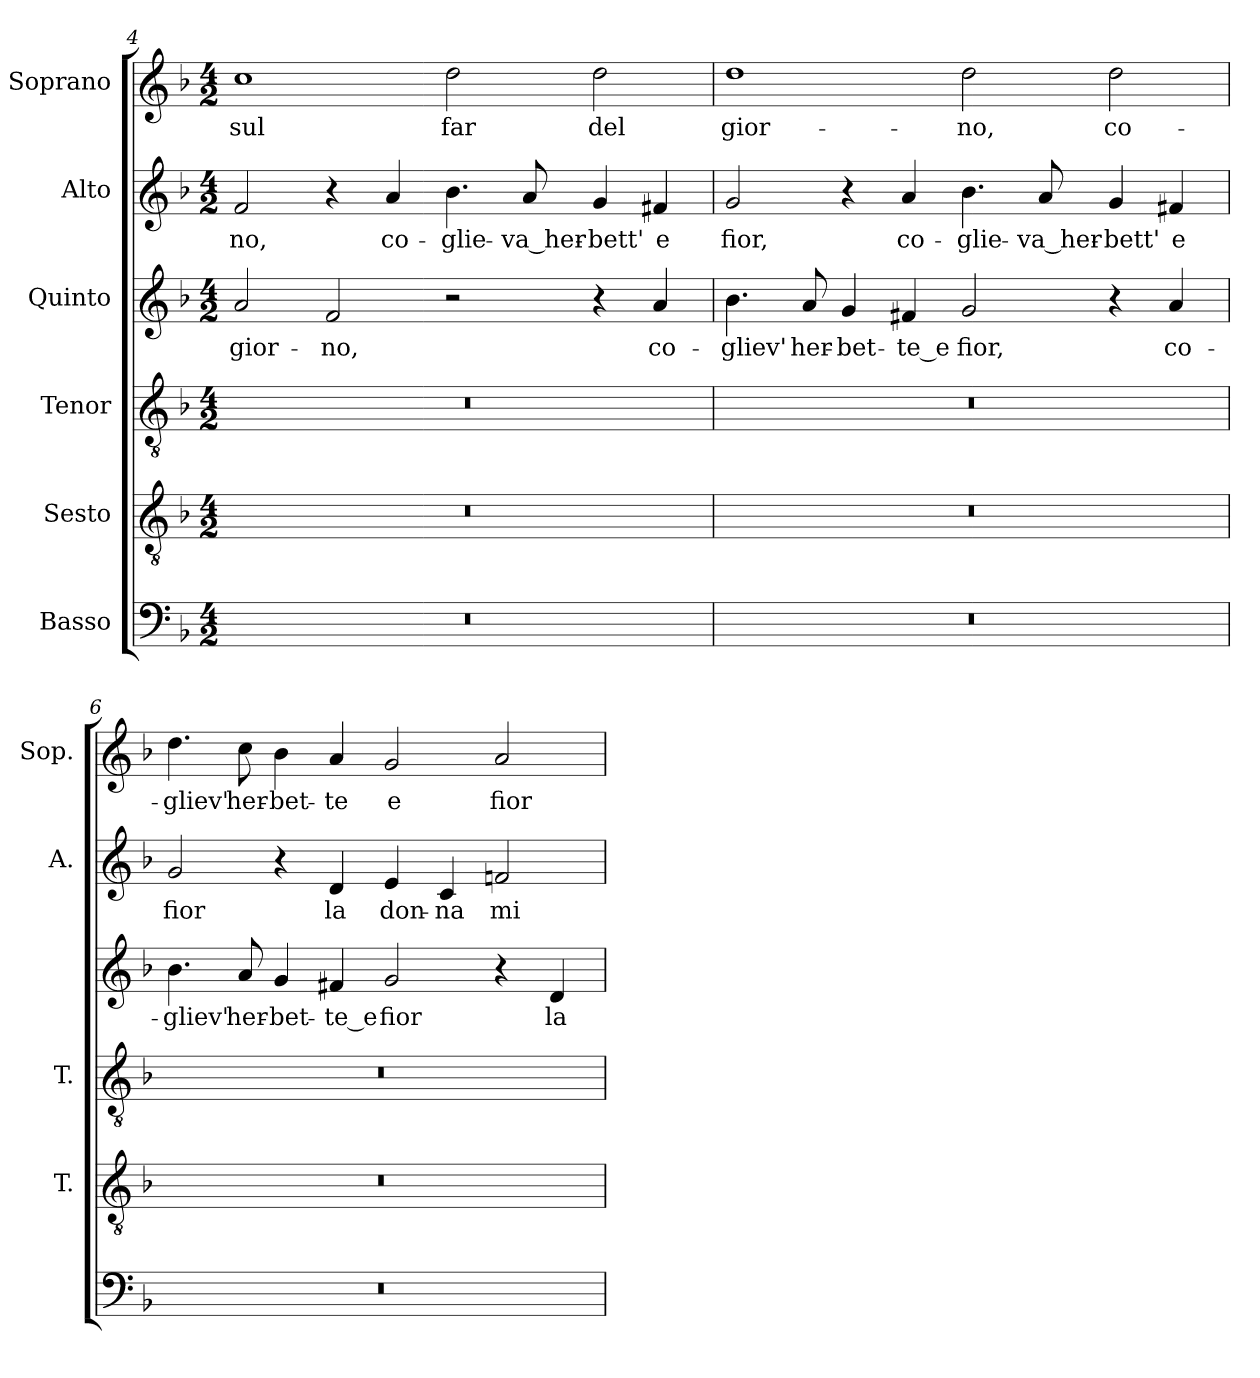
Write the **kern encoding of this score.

**kern	**kern	**kern	**kern	**text	**kern	**text	**kern	**text
*part6	*part5	*part4	*part3	*part3	*part2	*part2	*part1	*part1
*staff6	*staff5	*staff4	*staff3	*staff3	*staff2	*staff2	*staff1	*staff1
*I"Basso	*I"Sesto	*I"Tenor	*I"Quinto	*	*I"Alto	*	*I"Soprano	*
*	*I'T.	*I'T.	*	*	*I'A.	*	*I'Sop.	*
*clefF4	*clefGv2	*clefGv2	*clefG2	*	*clefG2	*	*clefG2	*
*	*ITrd7c12	*ITrd7c12	*	*	*	*	*	*
*k[b-]	*k[b-]	*k[b-]	*k[b-]	*	*k[b-]	*	*k[b-]	*
*F:	*F:	*F:	*F:	*	*F:	*	*F:	*
*M4/2	*M4/2	*M4/2	*M4/2	*	*M4/2	*	*M4/2	*
=4	=4	=4	=4	=4	=4	=4	=4	=4
!LO:N:vis=1	!LO:N:vis=1	!LO:N:vis=1	!	!	!	!	!	!
!	!	!	!	!LO:LY:b:color=#000000	!	!	!	!
!	!	!	!	!	!	!LO:LY:b:color=#000000	!	!
!	!	!	!	!	!	!	!	!LO:LY:b:color=#000000
0r	0r	0r	2ai/	gior-	2fi/	-no,	1cci	sul
!	!	!	!	!LO:LY:b:color=#000000	!	!	!	!
.	.	.	2fi/	-no,	4r	.	.	.
!	!	!	!	!	!	!LO:LY:b:color=#000000	!	!
.	.	.	.	.	4ai/	co-	.	.
!	!	!	!	!	!	!LO:LY:b:color=#000000	!	!
!	!	!	!	!	!	!	!	!LO:LY:b:color=#000000
.	.	.	2r	.	4.b-i\	-glie-	2ddi\	far
!	!	!	!	!	!	!LO:LY:b:color=#000000	!	!
.	.	.	.	.	8ai/	-va_her-	.	.
!	!	!	!	!	!	!LO:LY:b:color=#000000	!	!
!	!	!	!	!	!	!	!	!LO:LY:b:color=#000000
.	.	.	4r	.	4gi/	-bett'	2ddi\	del
!	!	!	!	!LO:LY:b:color=#000000	!	!	!	!
!	!	!	!	!	!	!LO:LY:b:color=#000000	!	!
.	.	.	4ai/	co-	4f#Xi/	e	.	.
=5	=5	=5	=5	=5	=5	=5	=5	=5
!LO:N:vis=1	!LO:N:vis=1	!LO:N:vis=1	!	!	!	!	!	!
!	!	!	!	!LO:LY:b:color=#000000	!	!	!	!
!	!	!	!	!	!	!LO:LY:b:color=#000000	!	!
!	!	!	!	!	!	!	!	!LO:LY:b:color=#000000
0r	0r	0r	4.b-i\	-gliev'	2gi/	fior,	1ddi	gior-
!	!	!	!	!LO:LY:b:color=#000000	!	!	!	!
.	.	.	8ai/	her-	.	.	.	.
!	!	!	!	!LO:LY:b:color=#000000	!	!	!	!
.	.	.	4gi/	-bet-	4r	.	.	.
!	!	!	!	!LO:LY:b:color=#000000	!	!	!	!
!	!	!	!	!	!	!LO:LY:b:color=#000000	!	!
.	.	.	4f#Xi/	-te_e	4ai/	co-	.	.
!	!	!	!	!LO:LY:b:color=#000000	!	!	!	!
!	!	!	!	!	!	!LO:LY:b:color=#000000	!	!
!	!	!	!	!	!	!	!	!LO:LY:b:color=#000000
.	.	.	2gi/	fior,	4.b-i\	-glie-	2ddi\	-no,
!	!	!	!	!	!	!LO:LY:b:color=#000000	!	!
.	.	.	.	.	8ai/	-va_her-	.	.
!	!	!	!	!	!	!LO:LY:b:color=#000000	!	!
!	!	!	!	!	!	!	!	!LO:LY:b:color=#000000
.	.	.	4r	.	4gi/	-bett'	2ddi\	co-
!	!	!	!	!LO:LY:b:color=#000000	!	!	!	!
!	!	!	!	!	!	!LO:LY:b:color=#000000	!	!
.	.	.	4ai/	co-	4f#Xi/	e	.	.
!!LO:LB:g=z
=6	=6	=6	=6	=6	=6	=6	=6	=6
!LO:N:vis=1	!LO:N:vis=1	!LO:N:vis=1	!	!	!	!	!	!
!	!	!	!	!LO:LY:b:color=#000000	!	!	!	!
!	!	!	!	!	!	!LO:LY:b:color=#000000	!	!
!	!	!	!	!	!	!	!	!LO:LY:b:color=#000000
0r	0r	0r	4.b-i\	-gliev'	2gi/	fior	4.ddi\	-gliev'
!	!	!	!	!LO:LY:b:color=#000000	!	!	!	!
!	!	!	!	!	!	!	!	!LO:LY:b:color=#000000
.	.	.	8ai/	her-	.	.	8cci\	her-
!	!	!	!	!LO:LY:b:color=#000000	!	!	!	!
!	!	!	!	!	!	!	!	!LO:LY:b:color=#000000
.	.	.	4gi/	-bet-	4r	.	4b-i\	-bet-
!	!	!	!	!LO:LY:b:color=#000000	!	!	!	!
!	!	!	!	!	!	!LO:LY:b:color=#000000	!	!
!	!	!	!	!	!	!	!	!LO:LY:b:color=#000000
.	.	.	4f#Xi/	-te_e	4di/	la	4ai/	-te
!	!	!	!	!LO:LY:b:color=#000000	!	!	!	!
!	!	!	!	!	!	!LO:LY:b:color=#000000	!	!
!	!	!	!	!	!	!	!	!LO:LY:b:color=#000000
.	.	.	2gi/	fior	4ei/	don-	2gi/	e
!	!	!	!	!	!	!LO:LY:b:color=#000000	!	!
.	.	.	.	.	4ci/	-na	.	.
!	!	!	!	!	!	!LO:LY:b:color=#000000	!	!
!	!	!	!	!	!	!	!	!LO:LY:b:color=#000000
.	.	.	4r	.	2fni/	mi-	2ai/	fior
!	!	!	!	!LO:LY:b:color=#000000	!	!	!	!
.	.	.	4di/	la	.	.	.	.
=	=	=	=	=	=	=	=	=
*-	*-	*-	*-	*-	*-	*-	*-	*-
